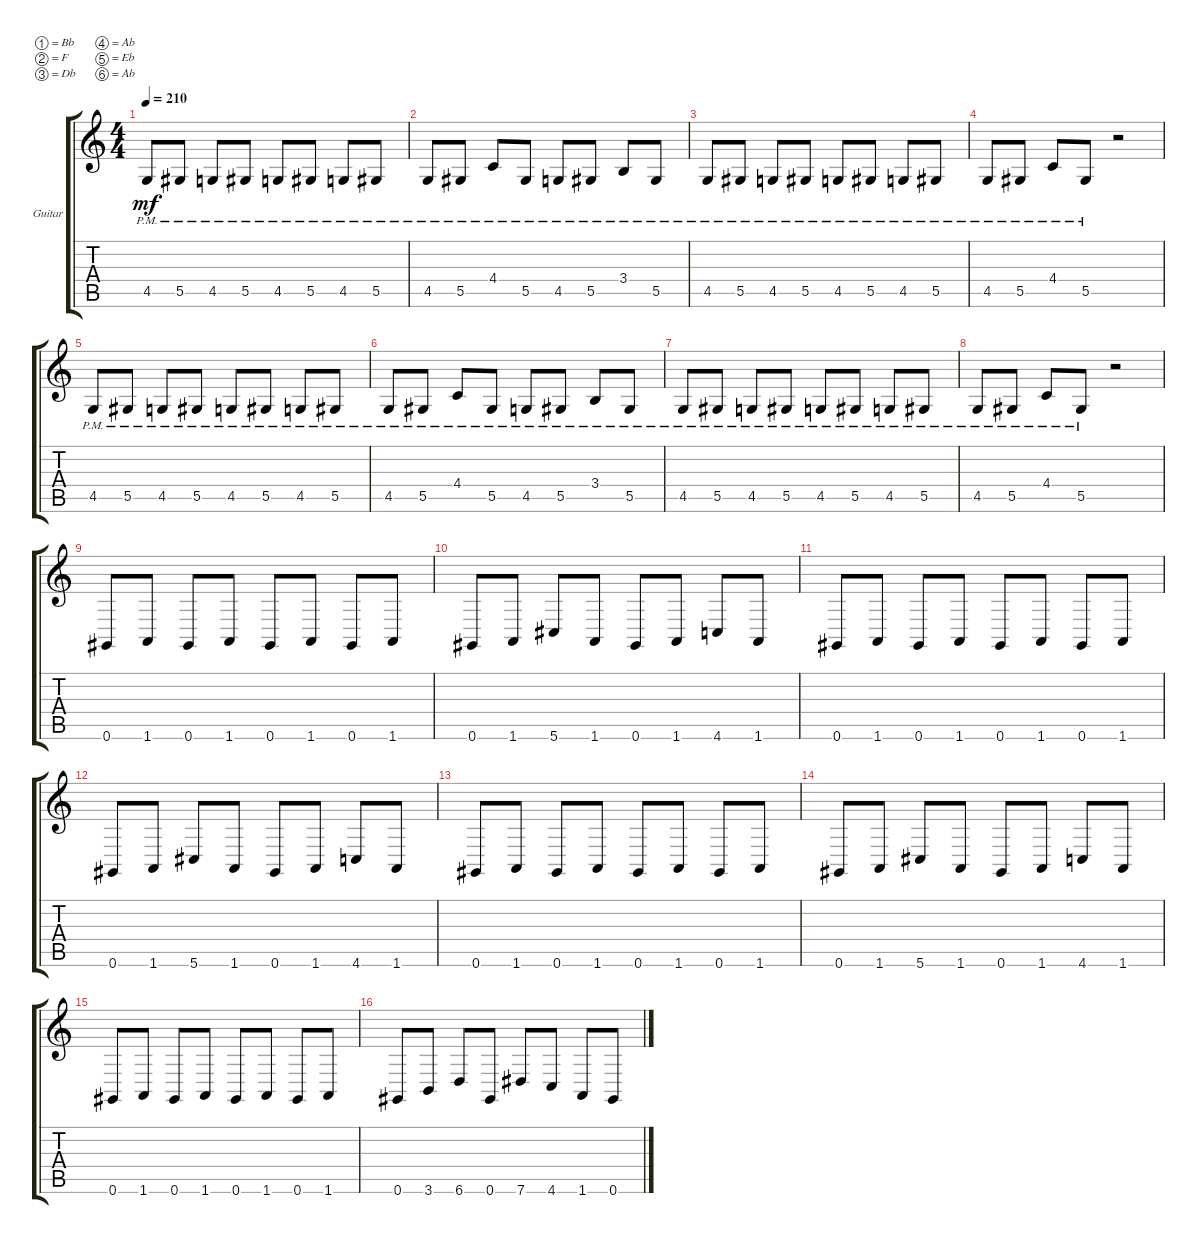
\defaultSystemsLayout 4
\bracketExtendMode groupsimilarinstruments
\firstSystemTrackNameOrientation horizontal
\otherSystemsTrackNameOrientation horizontal
\track ("JR Bareis (Guitar)" "Guitar") {instrument distortionguitar}
\staff {score tabs}
\tuning (Bb3 F3 Db3 Ab2 Eb2 Ab1)
\ts (4 4)
\tempo 210
\clef g2
\ks c
4.5{pm}.8{dy mf} 5.5{pm}.8 4.5{pm}.8 5.5{pm}.8 4.5{pm}.8 5.5{pm}.8 4.5{pm}.8 5.5{pm}.8 |
4.5{pm}.8 5.5{pm}.8 4.4{pm}.8 5.5{pm}.8 4.5{pm}.8 5.5{pm}.8 3.4{pm}.8 5.5{pm}.8 |
4.5{pm}.8 5.5{pm}.8 4.5{pm}.8 5.5{pm}.8 4.5{pm}.8 5.5{pm}.8 4.5{pm}.8 5.5{pm}.8 |
4.5{pm}.8 5.5{pm}.8 4.4{pm}.8 5.5{pm}.8 r.2 |
4.5{pm}.8 5.5{pm}.8 4.5{pm}.8 5.5{pm}.8 4.5{pm}.8 5.5{pm}.8 4.5{pm}.8 5.5{pm}.8 |
4.5{pm}.8 5.5{pm}.8 4.4{pm}.8 5.5{pm}.8 4.5{pm}.8 5.5{pm}.8 3.4{pm}.8 5.5{pm}.8 |
4.5{pm}.8 5.5{pm}.8 4.5{pm}.8 5.5{pm}.8 4.5{pm}.8 5.5{pm}.8 4.5{pm}.8 5.5{pm}.8 |
4.5{pm}.8 5.5{pm}.8 4.4{pm}.8 5.5{pm}.8 r.2 |
0.6.8 1.6.8 0.6.8 1.6.8 0.6.8 1.6.8 0.6.8 1.6.8 |
0.6.8 1.6.8 5.6.8 1.6.8 0.6.8 1.6.8 4.6.8 1.6.8 |
0.6.8 1.6.8 0.6.8 1.6.8 0.6.8 1.6.8 0.6.8 1.6.8 |
0.6.8 1.6.8 5.6.8 1.6.8 0.6.8 1.6.8 4.6.8 1.6.8 |
0.6.8 1.6.8 0.6.8 1.6.8 0.6.8 1.6.8 0.6.8 1.6.8 |
0.6.8 1.6.8 5.6.8 1.6.8 0.6.8 1.6.8 4.6.8 1.6.8 |
0.6.8 1.6.8 0.6.8 1.6.8 0.6.8 1.6.8 0.6.8 1.6.8 |
0.6.8 3.6.8 6.6.8 0.6.8 7.6.8 4.6.8 1.6.8 0.6.8
